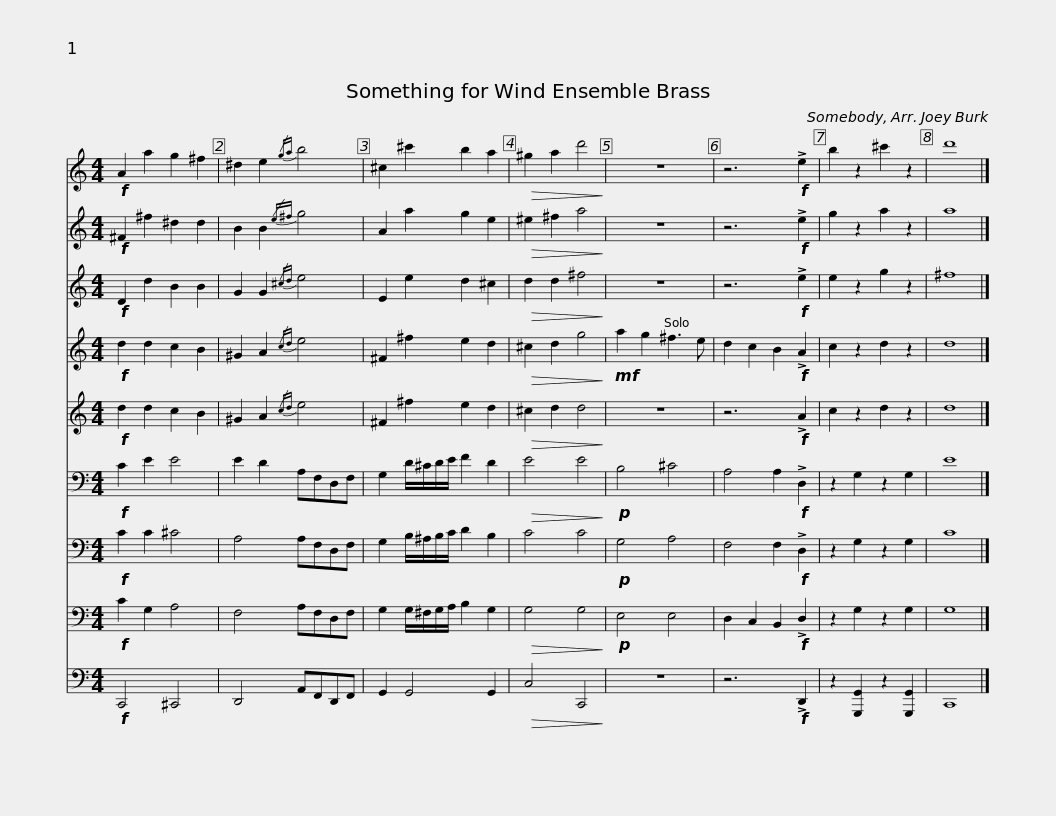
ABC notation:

X:1
%%score 1 2 3 4 5 6 7 8 9
L:1/8
M:4/4
I:linebreak $
K:C
V:1 treble transpose=-2
V:2 treble transpose=-2
V:3 treble transpose=-2
V:4 treble transpose=-7
V:5 treble transpose=-7
V:6 bass
V:7 bass
V:8 bass
V:9 bass
V:1
[K:C]!f! A2 a2 g2 ^f2 | ^d2 e2{/ga} b4 | ^c2 ^c'2 b2 a2 |!>(! ^g2 a2 d'4!>)! | z8 |$ %5
 z6!f! !>!e2 | b2 z2 ^c'2 z2 | d'8 |] %8
V:2
[K:C]!f! ^F2 ^f2 ^d2 d2 | B2 B2{/e^f} g4 | A2 a2 g2 e2 |!>(! ^e2 ^f2 a4!>)! | z8 |$ %5
 z6!f! !>!e2 | g2 z2 a2 z2 | a8 |] %8
V:3
[K:C]!f! D2 d2 B2 B2 | G2 G2{/^cd} e4 | E2 e2 d2 ^c2 |!>(! d2 d2 ^f4!>)! | z8 |$ %5
 z6!f! !>!e2 | e2 z2 g2 z2 | ^f8 |] %8
V:4
[K:C]!f! d2 d2 c2 B2 | ^G2 A2{/cd} e4 | ^F2 ^f2 e2 d2 |!>(! ^c2 d2 g4!>)! |!mf! a2 g2 ^f3 e |$ %5
 d2 c2 B2!f! !>!A2 | c2 z2 d2 z2 | d8 |] %8
V:5
[K:C]!f! d2 d2 c2 B2 | ^G2 A2{/cd} e4 | ^F2 ^f2 e2 d2 |!>(! ^c2 d2 d4!>)! | z8 |$ %5
 z6!f! !>!A2 | c2 z2 d2 z2 | d8 |] %8
V:6
!f! C2 E2 E4 | E2 D2 A,F,D,F, | G,2 D/^C/D/E/ F2 D2 |!>(! E4 E4!>)! |!p! B,4 ^C4 |$ %5
 A,4 A,2!f! !>!D,2 | z2 G,2 z2 G,2 | E8 |] %8
V:7
!f! C2 C2 ^C4 | A,4 A,F,D,F, | G,2 B,/^A,/B,/C/ D2 B,2 | C4 C4 |!p! G,4 A,4 |$ %5
 F,4 F,2!f! !>!D,2 | z2 G,2 z2 G,2 | C8 |] %8
V:8
!f! C2 G,2 A,4 | F,4 A,F,D,F, | G,2 G,/^F,/G,/A,/ B,2 G,2 |!>(! G,4 G,4!>)! |!p! E,4 E,4 |$ %5
 D,2 C,2 B,,2!f! !>!D,2 | z2 G,2 z2 G,2 | G,8 |] %8
V:9
!f! C,,4 ^C,,4 | D,,4 A,,F,,D,,F,, | G,,2 G,,4 G,,2 |!>(! C,4 C,,4!>)! | z8 |$ %5
 z6!f! !>!D,,2 | z2 [G,,,G,,]2 z2 [G,,,G,,]2 | C,,8 |] %8
